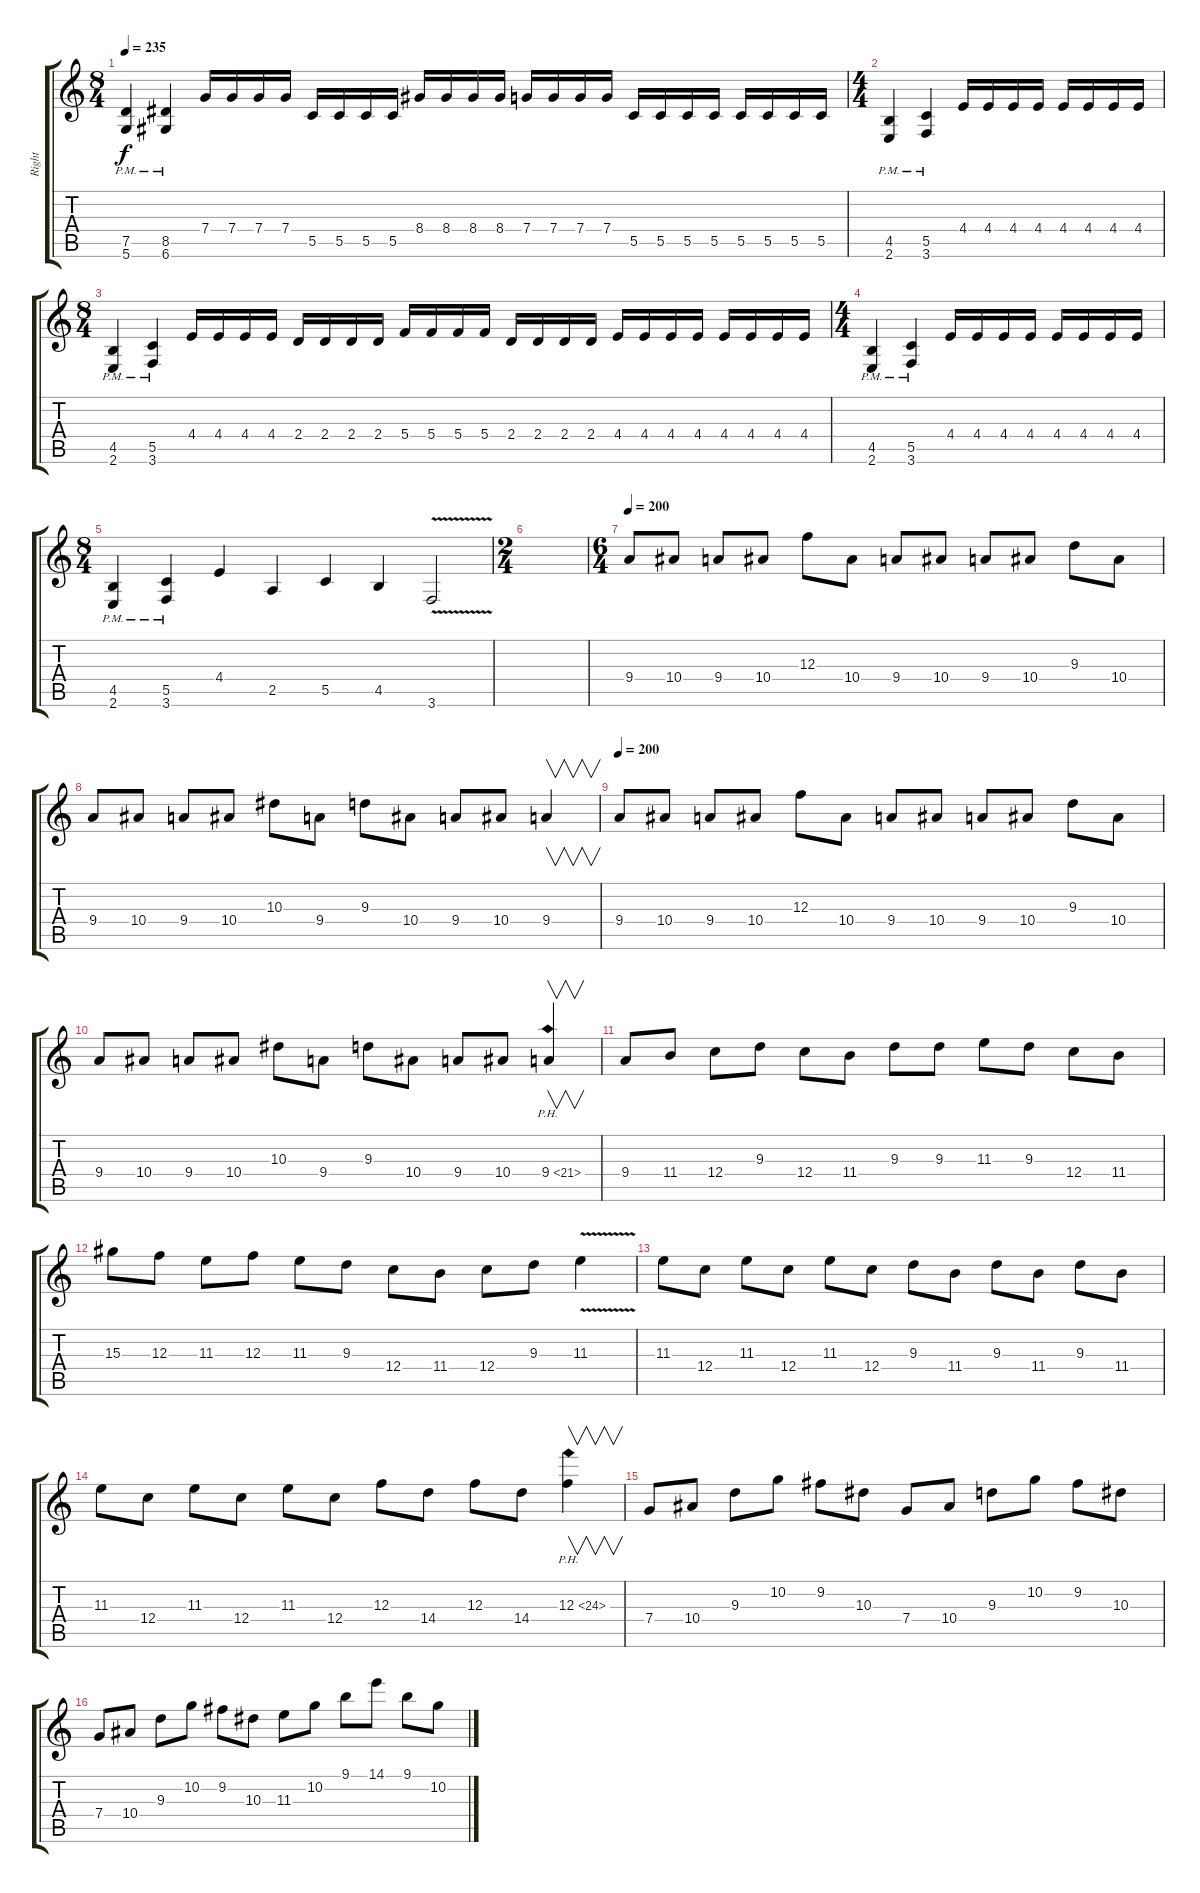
\track ("Right" "Right") {instrument distortionguitar}
\staff {score tabs}
\tuning (D4 A3 F3 C3 G2 D2) {hide}
\ts (8 4)
\tempo 235
\clef g2
\ks c
(7.5{pm} 5.6{pm}).4{dy f} (8.5{pm} 6.6{pm}).4 7.4.16 7.4.16 7.4.16 7.4.16 5.5.16 5.5.16 5.5.16 5.5.16 8.4.16 8.4.16 8.4.16 8.4.16 7.4.16 7.4.16 7.4.16 7.4.16 5.5.16 5.5.16 5.5.16 5.5.16 5.5.16 5.5.16 5.5.16 5.5.16 |
\ts (4 4)
(4.5{pm} 2.6{pm}).4 (5.5{pm} 3.6{pm}).4 4.4.16 4.4.16 4.4.16 4.4.16 4.4.16 4.4.16 4.4.16 4.4.16 |
\ts (8 4)
(4.5{pm} 2.6{pm}).4 (5.5{pm} 3.6{pm}).4 4.4.16 4.4.16 4.4.16 4.4.16 2.4.16 2.4.16 2.4.16 2.4.16 5.4.16 5.4.16 5.4.16 5.4.16 2.4.16 2.4.16 2.4.16 2.4.16 4.4.16 4.4.16 4.4.16 4.4.16 4.4.16 4.4.16 4.4.16 4.4.16 |
\ts (4 4)
(4.5{pm} 2.6{pm}).4 (5.5{pm} 3.6{pm}).4 4.4.16 4.4.16 4.4.16 4.4.16 4.4.16 4.4.16 4.4.16 4.4.16 |
\ts (8 4)
(4.5{pm} 2.6{pm}).4 (5.5{pm} 3.6{pm}).4 4.4.4 2.5.4 5.5.4 4.5.4 3.6{v}.2 |
\ts (2 4)
|
\ts (6 4)
\tempo 200
9.4.8 10.4.8 9.4.8 10.4.8 12.3.8 10.4.8 9.4.8 10.4.8 9.4.8 10.4.8 9.3.8 10.4.8 |
9.4.8 10.4.8 9.4.8 10.4.8 10.3.8 9.4.8 9.3.8 10.4.8 9.4.8 10.4.8 9.4.4{v} |
\tempo 200
9.4.8 10.4.8 9.4.8 10.4.8 12.3.8 10.4.8 9.4.8 10.4.8 9.4.8 10.4.8 9.3.8 10.4.8 |
9.4.8 10.4.8 9.4.8 10.4.8 10.3.8 9.4.8 9.3.8 10.4.8 9.4.8 10.4.8 9.4{ph 12}.4{v} |
9.4.8 11.4.8 12.4.8 9.3.8 12.4.8 11.4.8 9.3.8 9.3.8 11.3.8 9.3.8 12.4.8 11.4.8 |
15.3.8 12.3.8 11.3.8 12.3.8 11.3.8 9.3.8 12.4.8 11.4.8 12.4.8 9.3.8 11.3{v}.4 |
11.3.8 12.4.8 11.3.8 12.4.8 11.3.8 12.4.8 9.3.8 11.4.8 9.3.8 11.4.8 9.3.8 11.4.8 |
11.3.8 12.4.8 11.3.8 12.4.8 11.3.8 12.4.8 12.3.8 14.4.8 12.3.8 14.4.8 12.3{ph 12}.4{v} |
7.4.8 10.4.8 9.3.8 10.2.8 9.2.8 10.3.8 7.4.8 10.4.8 9.3.8 10.2.8 9.2.8 10.3.8 |
7.4.8 10.4.8 9.3.8 10.2.8 9.2.8 10.3.8 11.3.8 10.2.8 9.1.8 14.1.8 9.1.8 10.2.8
